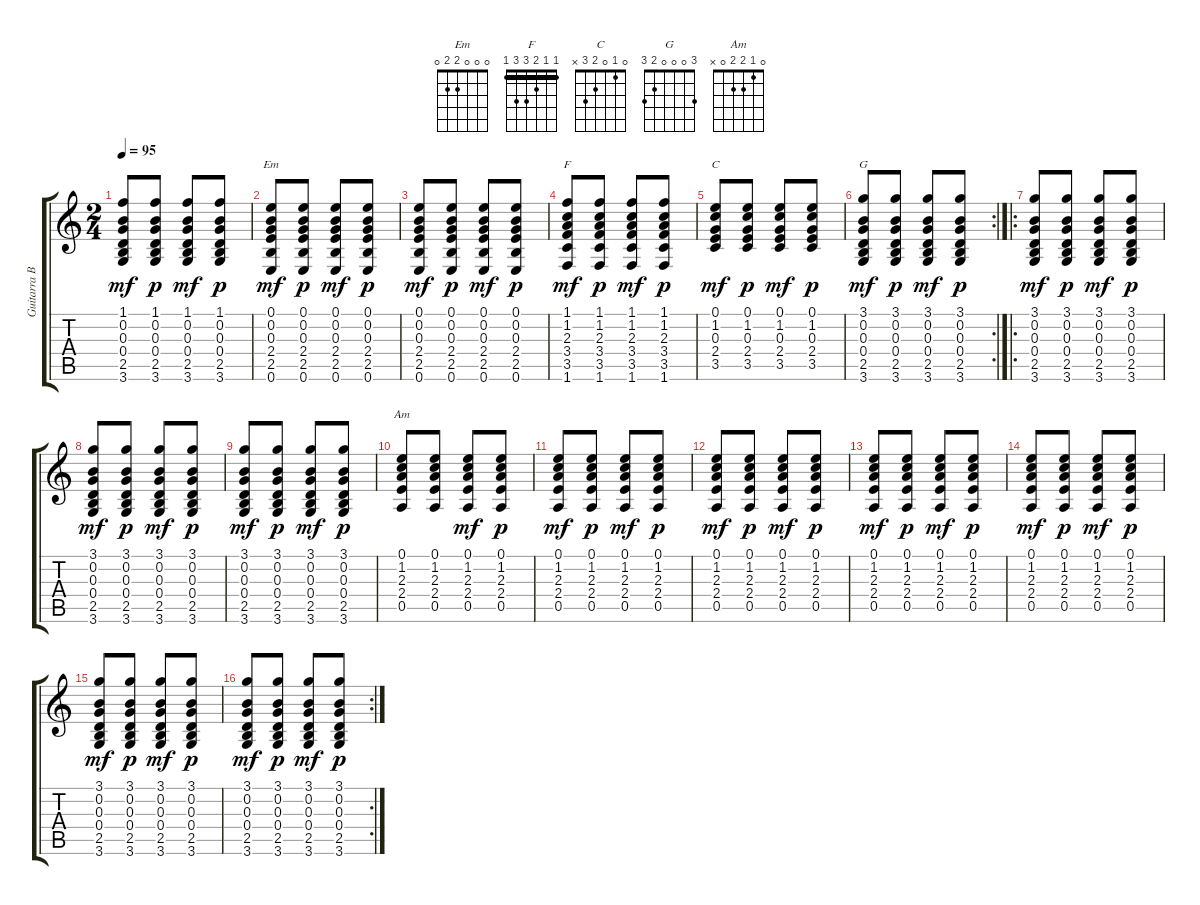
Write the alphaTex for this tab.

\track ("Guitarra Base" "Guitarra B") {instrument acousticguitarnylon}
\staff {score tabs}
\tuning (E4 B3 G3 D3 A2 E2) {hide}
\chord ("Em" 0 0 0 2 2 0)
\chord ("F" 1 1 2 3 3 1) {barre 1}
\chord ("C" 0 1 0 2 3 x)
\chord ("G" 3 0 0 0 2 3)
\chord ("Am" 0 1 2 2 0 x)
\ts (2 4)
\tempo 95
\clef g2
\ks c
(1.1 0.2 0.3 0.4 2.5 3.6).8{dy mf} (1.1 0.2 0.3 0.4 2.5 3.6).8{dy p} (1.1 0.2 0.3 0.4 2.5 3.6).8{dy mf} (1.1 0.2 0.3 0.4 2.5 3.6).8{dy p} |
(0.1 0.2 0.3 2.4 2.5 0.6).8{ch "Em" dy mf} (0.1 0.2 0.3 2.4 2.5 0.6).8{dy p} (0.1 0.2 0.3 2.4 2.5 0.6).8{dy mf} (0.1 0.2 0.3 2.4 2.5 0.6).8{dy p} |
(0.1 0.2 0.3 2.4 2.5 0.6).8{dy mf} (0.1 0.2 0.3 2.4 2.5 0.6).8{dy p} (0.1 0.2 0.3 2.4 2.5 0.6).8{dy mf} (0.1 0.2 0.3 2.4 2.5 0.6).8{dy p} |
(1.1 1.2 2.3 3.4 3.5 1.6).8{ch "F" dy mf} (1.1 1.2 2.3 3.4 3.5 1.6).8{dy p} (1.1 1.2 2.3 3.4 3.5 1.6).8{dy mf} (1.1 1.2 2.3 3.4 3.5 1.6).8{dy p} |
(0.1 1.2 0.3 2.4 3.5).8{ch "C" dy mf} (0.1 1.2 0.3 2.4 3.5).8{dy p} (0.1 1.2 0.3 2.4 3.5).8{dy mf} (0.1 1.2 0.3 2.4 3.5).8{dy p} |
\rc 2
(3.1 0.2 0.3 0.4 2.5 3.6).8{ch "G" dy mf} (3.1 0.2 0.3 0.4 2.5 3.6).8{dy p} (3.1 0.2 0.3 0.4 2.5 3.6).8{dy mf} (3.1 0.2 0.3 0.4 2.5 3.6).8{dy p} |
\ro
(3.1 0.2 0.3 0.4 2.5 3.6).8{dy mf} (3.1 0.2 0.3 0.4 2.5 3.6).8{dy p} (3.1 0.2 0.3 0.4 2.5 3.6).8{dy mf} (3.1 0.2 0.3 0.4 2.5 3.6).8{dy p} |
(3.1 0.2 0.3 0.4 2.5 3.6).8{dy mf} (3.1 0.2 0.3 0.4 2.5 3.6).8{dy p} (3.1 0.2 0.3 0.4 2.5 3.6).8{dy mf} (3.1 0.2 0.3 0.4 2.5 3.6).8{dy p} |
(3.1 0.2 0.3 0.4 2.5 3.6).8{dy mf} (3.1 0.2 0.3 0.4 2.5 3.6).8{dy p} (3.1 0.2 0.3 0.4 2.5 3.6).8{dy mf} (3.1 0.2 0.3 0.4 2.5 3.6).8{dy p} |
(0.1 1.2 2.3 2.4 0.5).8{ch "Am"} (0.1 1.2 2.3 2.4 0.5).8 (0.1 1.2 2.3 2.4 0.5).8{dy mf} (0.1 1.2 2.3 2.4 0.5).8{dy p} |
(0.1 1.2 2.3 2.4 0.5).8{dy mf} (0.1 1.2 2.3 2.4 0.5).8{dy p} (0.1 1.2 2.3 2.4 0.5).8{dy mf} (0.1 1.2 2.3 2.4 0.5).8{dy p} |
(0.1 1.2 2.3 2.4 0.5).8{dy mf} (0.1 1.2 2.3 2.4 0.5).8{dy p} (0.1 1.2 2.3 2.4 0.5).8{dy mf} (0.1 1.2 2.3 2.4 0.5).8{dy p} |
(0.1 1.2 2.3 2.4 0.5).8{dy mf} (0.1 1.2 2.3 2.4 0.5).8{dy p} (0.1 1.2 2.3 2.4 0.5).8{dy mf} (0.1 1.2 2.3 2.4 0.5).8{dy p} |
(0.1 1.2 2.3 2.4 0.5).8{dy mf} (0.1 1.2 2.3 2.4 0.5).8{dy p} (0.1 1.2 2.3 2.4 0.5).8{dy mf} (0.1 1.2 2.3 2.4 0.5).8{dy p} |
(3.1 0.2 0.3 0.4 2.5 3.6).8{dy mf} (3.1 0.2 0.3 0.4 2.5 3.6).8{dy p} (3.1 0.2 0.3 0.4 2.5 3.6).8{dy mf} (3.1 0.2 0.3 0.4 2.5 3.6).8{dy p} |
\rc 2
(3.1 0.2 0.3 0.4 2.5 3.6).8{dy mf} (3.1 0.2 0.3 0.4 2.5 3.6).8{dy p} (3.1 0.2 0.3 0.4 2.5 3.6).8{dy mf} (3.1 0.2 0.3 0.4 2.5 3.6).8{dy p}
